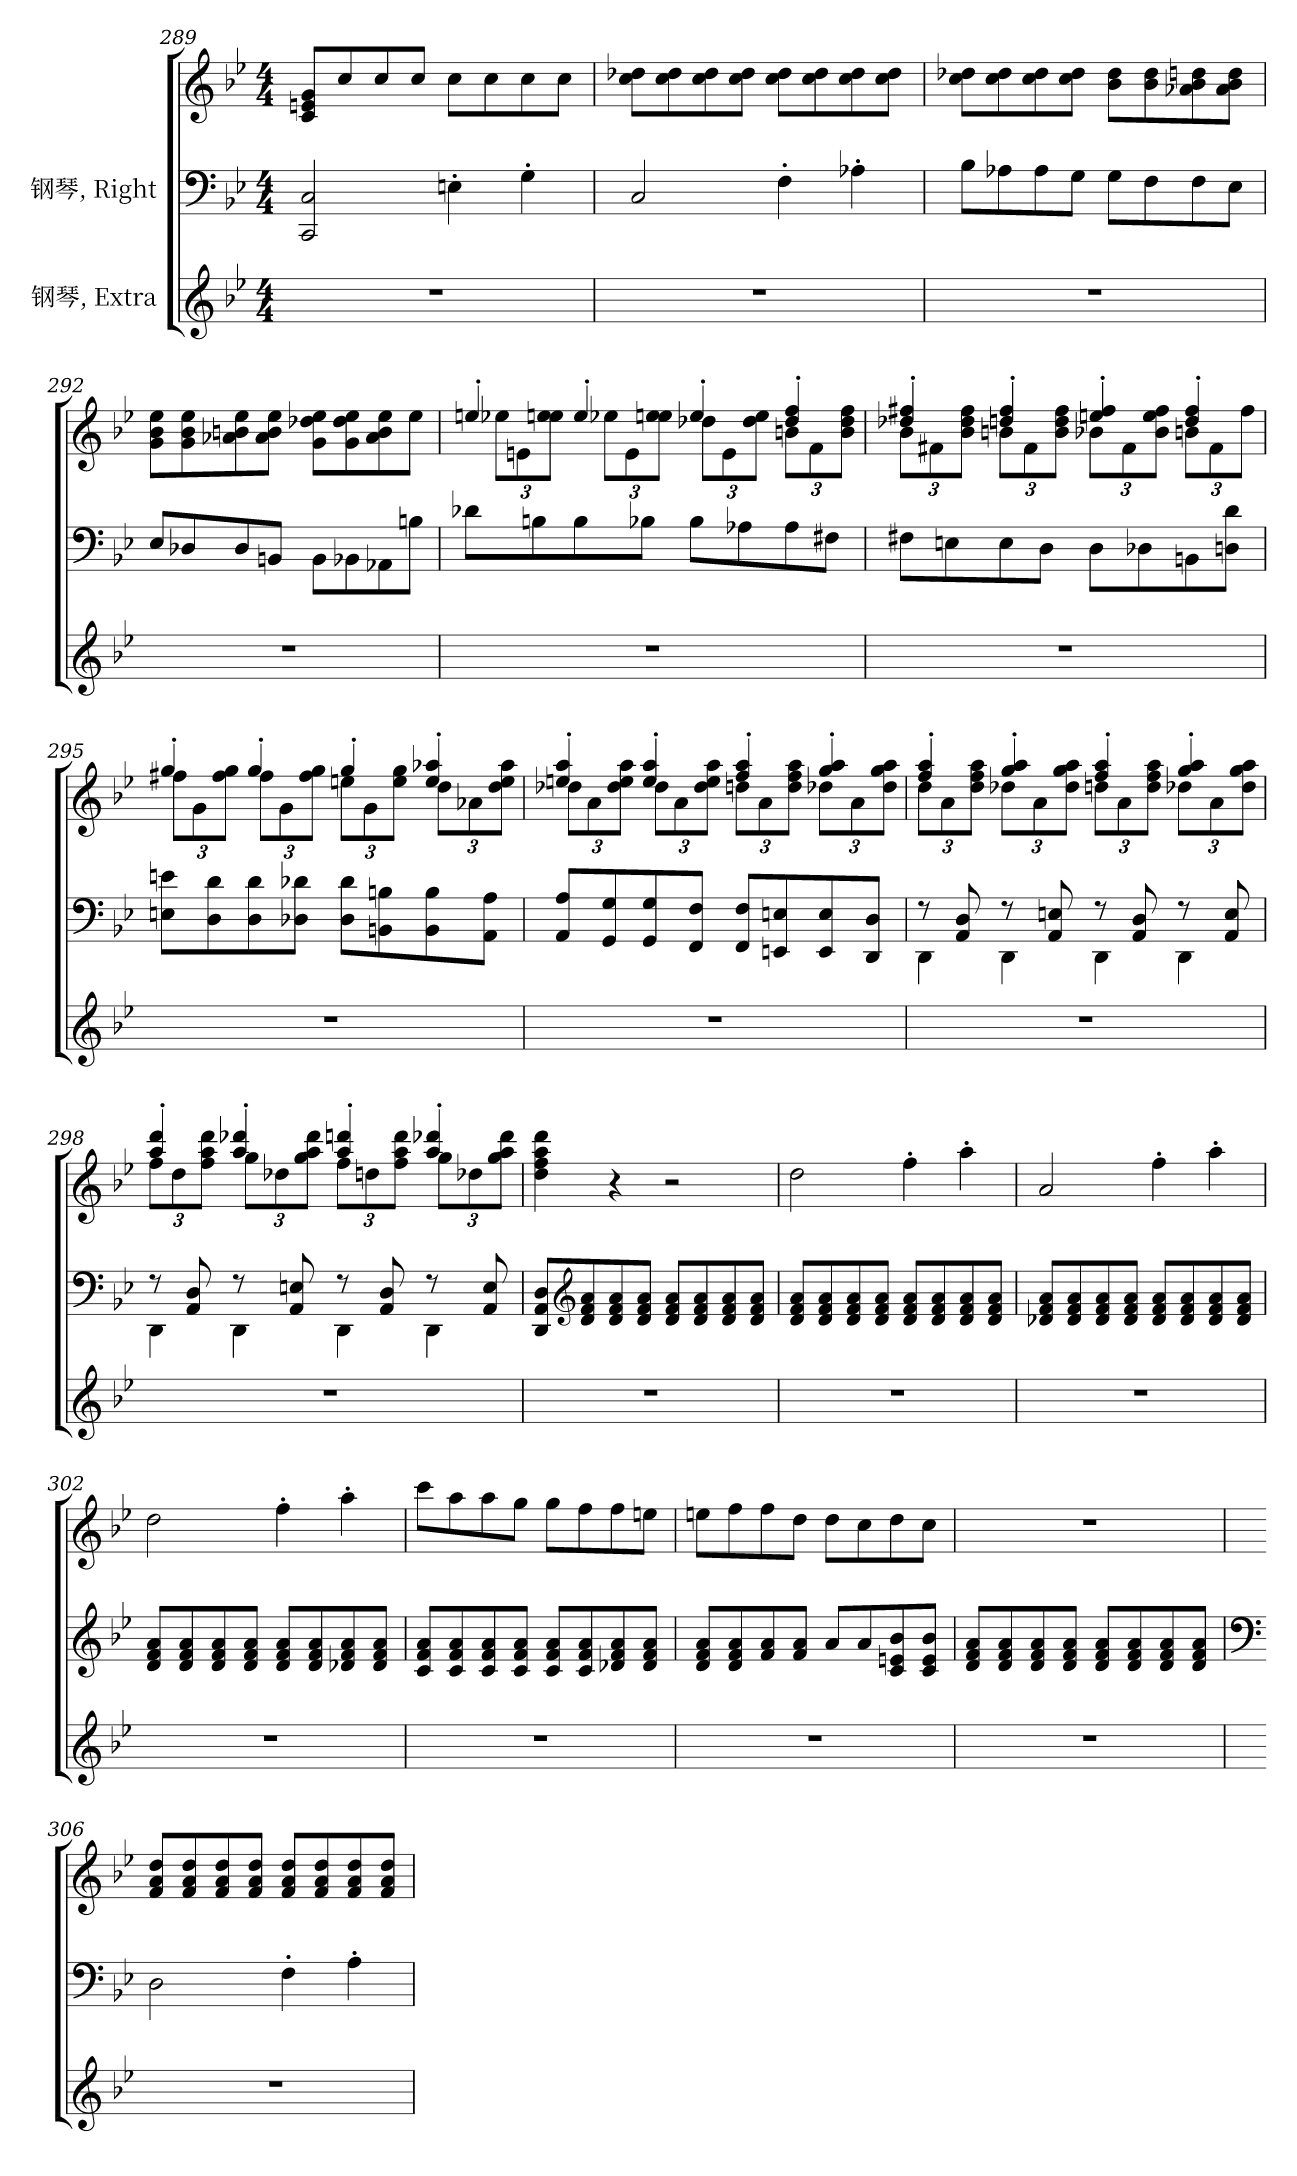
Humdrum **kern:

**kern	**kern	**kern
*part2	*part1	*part1
*staff3	*staff2	*staff1
*I"钢琴, Extra	*I"钢琴, Right	*
*clefG2	*clefF4	*clefG2
*k[b-e-]	*k[b-e-]	*k[b-e-]
*M4/4	*M4/4	*M4/4
=289	=289	=289
1r	2CC/ 2C/	8c/ 8en/ 8g/L
.	.	8cc/
.	.	8cc/
.	.	8cc/J
.	4En'\	8cc\L
.	.	8cc\
.	4G'\	8cc\
.	.	8cc\J
=290	=290	=290
*	*	*MM88
1r	2C/	8cc\ 8dd-X\L
*	*	*MM98
.	.	8cc\ 8dd-\
.	.	8cc\ 8dd-\
.	.	8cc\ 8dd-\J
.	4F'\	8cc\ 8dd-\L
.	.	8cc\ 8dd-\
.	4A-X'\	8cc\ 8dd-\
.	.	8cc\ 8dd-\J
!!LO:LB:g=z
=291	=291	=291
*	*	*MM77
1r	8B-\L	8cc\ 8dd-X\L
.	8A-X\	8cc\ 8dd-\
.	8A-\	8cc\ 8dd-\
.	8G\J	8cc\ 8dd-\J
*	*	*MM103
.	8G\L	8b-\ 8dd-\L
.	8F\	8b-\ 8dd-\
.	8F\	8a-X\ 8b-\ 8ddn\
.	8E-\J	8a-\ 8b-\ 8dd\J
=292	=292	=292
1r	8E-/L	8g\ 8b-\ 8ee-\L
.	8D-X/	8g\ 8b-\ 8ee-\
.	8D-/	8a-X\ 8bn\ 8ee-\
.	8BBn/J	8a-\ 8b\ 8ee-\J
.	8BB\L	8g\ 8dd-X\ 8ee-\L
.	8BB-X\	8g\ 8dd-\ 8ee-\
.	8AA-X\	8a-\ 8b\ 8ee-\
.	8Bn\J	8ee-\J
!!LO:LB:g=z
=293	=293	=293
*	*	*^
*	*	*	*Xbrackettup
1r	8d-X\L	4een'/	12ee-X\L
.	.	.	12en\
.	8Bn\	.	.
.	.	.	12ee-\ 12een\J
.	8B\	4ee'/	12ee-X\L
.	.	.	12e\
.	8B-X\J	.	.
*	*	*MM102	*
.	.	.	12ee-\ 12een\J
.	8B-\L	4ee'/	12dd-X\L
.	.	.	12e\
.	8A-X\	.	.
.	.	.	12dd-\ 12ee\J
.	8A-\	4dd-/' 4ff/'	12bn\L
.	.	.	12f\
.	8F#X\J	.	.
.	.	.	12b\ 12dd-\ 12ff\J
=294	=294	=294	=294
*	*	*MM107	*
1r	8F#X\L	4dd-X/' 4ff#X/'	12b-\L
*	*	*MM106	*
.	.	.	12f#X\
.	8En\	.	.
*	*	*MM103	*
.	.	.	12b-\ 12dd-\ 12ff#\J
.	8E\	4ddn/' 4ff#/'	12bn\L
.	.	.	12f#\
.	8D\J	.	.
.	.	.	12b\ 12dd\ 12ff#\J
.	8D\L	4een/' 4ff#/'	12b-X\L
.	.	.	12f#\
.	8D-X\	.	.
*	*	*MM100	*
.	.	.	12b-\ 12ee\ 12ff#\J
.	8BBn\	4dd/' 4ff#/'	12bn\L
.	.	.	12f#\
.	8Dn\ 8d\J	.	.
.	.	.	12ff#\J
!!LO:LB:g=z	!!
=295	=295	=295	=295
1r	8En\ 8en\L	4gg'/	12ff#X\L
*	*	*MM104	*
.	.	.	12g\
.	8D\ 8d\	.	.
.	.	.	12ff#\ 12gg\J
.	8D\ 8d\	4gg'/	12ff#\L
.	.	.	12g\
.	8D-X\ 8d-X\J	.	.
.	.	.	12ff#\ 12gg\J
.	8D-\ 8d-\L	4gg'/	12een\L
.	.	.	12g\
.	8BBn\ 8Bn\	.	.
.	.	.	12ee\ 12gg\J
*	*	*MM121	*
.	8BB\ 8B\	4ee/' 4aa-X/'	12dd\L
.	.	.	12a-X\
.	8AA\ 8A\J	.	.
.	.	.	12dd\ 12ee\ 12aa-\J
=296	=296	=296	=296
*	*	*MM124	*
1r	8AA/ 8A/L	4een/' 4aa/'	12dd-X\L
.	.	.	12a\
.	8GG/ 8G/	.	.
.	.	.	12dd-\ 12ee\ 12aa\J
.	8GG/ 8G/	4ee/' 4aa/'	12dd-\L
.	.	.	12a\
.	8FF/ 8F/J	.	.
.	.	.	12dd-\ 12ee\ 12aa\J
.	8FF/ 8F/L	4ff/' 4aa/'	12ddn\L
.	.	.	12a\
.	8EEn/ 8En/	.	.
.	.	.	12dd\ 12ff\ 12aa\J
.	8EE/ 8E/	4gg/' 4aa/'	12dd-X\L
.	.	.	12a\
.	8DD/ 8D/J	.	.
.	.	.	12dd-\ 12gg\ 12aa\J
!!LO:PB:g=z	!!
=297	=297	=297	=297
*	*^	*	*
1r	8r	4DD\	4ff/' 4aa/'	12dd\L
.	.	.	.	12a\
.	8AA/ 8D/	.	.	.
.	.	.	.	12dd\ 12ff\ 12aa\J
.	8r	4DD\	4gg/' 4aa/'	12dd-X\L
.	.	.	.	12a\
.	8AA/ 8En/	.	.	.
.	.	.	.	12dd-\ 12gg\ 12aa\J
*	*	*	*MM122	*
.	8r	4DD\	4ff/' 4aa/'	12ddn\L
.	.	.	.	12a\
.	8AA/ 8D/	.	.	.
.	.	.	.	12dd\ 12ff\ 12aa\J
.	8r	4DD\	4gg/' 4aa/'	12dd-X\L
.	.	.	.	12a\
.	8AA/ 8E/	.	.	.
.	.	.	.	12dd-\ 12gg\ 12aa\J
=298	=298	=298	=298	=298
1r	8r	4DD\	4aa/' 4ddd/'	12ff\L
.	.	.	.	12dd\
.	8AA/ 8D/	.	.	.
.	.	.	.	12ff\ 12aa\ 12ddd\J
.	8r	4DD\	4aa/' 4ddd-X/'	12gg\L
.	.	.	.	12dd-X\
.	8AA/ 8En/	.	.	.
.	.	.	.	12gg\ 12aa\ 12ddd-\J
.	8r	4DD\	4aa/' 4dddn/'	12ff\L
.	.	.	.	12ddn\
.	8AA/ 8D/	.	.	.
*	*	*	*MM120	*
.	.	.	.	12ff\ 12aa\ 12ddd\J
*	*	*	*MM110	*
.	8r	4DD\	4aa/' 4ddd-X/'	12gg\L
.	.	.	.	12dd-X\
.	8AA/ 8E/	.	.	.
.	.	.	.	12gg\ 12aa\ 12ddd-\J
*	*v	*v	*	*
*	*	*v	*v
!!LO:LB:g=z
=299	=299	=299
1r	8DD/ 8AA/ 8D/L	4dd\ 4ff\ 4aa\ 4ddd\
*	*clefG2	*
.	8d/ 8f/ 8a/	.
.	8d/ 8f/ 8a/	4r
.	8d/ 8f/ 8a/J	.
.	8d/ 8f/ 8a/L	2r
.	8d/ 8f/ 8a/	.
.	8d/ 8f/ 8a/	.
.	8d/ 8f/ 8a/J	.
=300	=300	=300
1r	8d/ 8f/ 8a/L	2dd\
.	8d/ 8f/ 8a/	.
.	8d/ 8f/ 8a/	.
.	8d/ 8f/ 8a/J	.
.	8d/ 8f/ 8a/L	4ff'\
.	8d/ 8f/ 8a/	.
.	8d/ 8f/ 8a/	4aa'\
.	8d/ 8f/ 8a/J	.
=301	=301	=301
1r	8d-X/ 8f/ 8a/L	2a/
.	8d-/ 8f/ 8a/	.
.	8d-/ 8f/ 8a/	.
.	8d-/ 8f/ 8a/J	.
.	8d-/ 8f/ 8a/L	4ff'\
.	8d-/ 8f/ 8a/	.
.	8d-/ 8f/ 8a/	4aa'\
.	8d-/ 8f/ 8a/J	.
=302	=302	=302
1r	8d/ 8f/ 8a/L	2dd\
.	8d/ 8f/ 8a/	.
.	8d/ 8f/ 8a/	.
.	8d/ 8f/ 8a/J	.
.	8d/ 8f/ 8a/L	4ff'\
.	8d/ 8f/ 8a/	.
.	8d-X/ 8f/ 8a/	4aa'\
.	8d-/ 8f/ 8a/J	.
!!LO:LB:g=z
=303	=303	=303
1r	8c/ 8f/ 8a/L	8ccc\L
.	8c/ 8f/ 8a/	8aa\
.	8c/ 8f/ 8a/	8aa\
.	8c/ 8f/ 8a/J	8gg\J
.	8c/ 8f/ 8a/L	8gg\L
*	*	*MM114
.	8c/ 8f/ 8a/	8ff\
.	8d-X/ 8f/ 8a/	8ff\
.	8d-/ 8f/ 8a/J	8een\J
=304	=304	=304
1r	8d/ 8f/ 8a/L	8een\L
.	8d/ 8f/ 8a/	8ff\
*	*	*MM106
.	8f/ 8a/	8ff\
.	8f/ 8a/J	8dd\J
.	8a/L	8dd\L
.	8a/	8cc\
.	8c/ 8en/ 8b-/	8dd\
*	*	*MM105
.	8c/ 8e/ 8b-/J	8cc\J
=305	=305	=305
1r	8d/ 8f/ 8a/L	1r
.	8d/ 8f/ 8a/	.
.	8d/ 8f/ 8a/	.
.	8d/ 8f/ 8a/J	.
.	8d/ 8f/ 8a/L	.
.	8d/ 8f/ 8a/	.
.	8d/ 8f/ 8a/	.
.	8d/ 8f/ 8a/J	.
=306	=306	=306
*	*clefF4	*
*	*	*MM109
1r	2D\	8f/ 8a/ 8dd/L
.	.	8f/ 8a/ 8dd/
.	.	8f/ 8a/ 8dd/
.	.	8f/ 8a/ 8dd/J
.	4F'\	8f/ 8a/ 8dd/L
.	.	8f/ 8a/ 8dd/
.	4A'\	8f/ 8a/ 8dd/
.	.	8f/ 8a/ 8dd/J
=	=	=
*-	*-	*-
